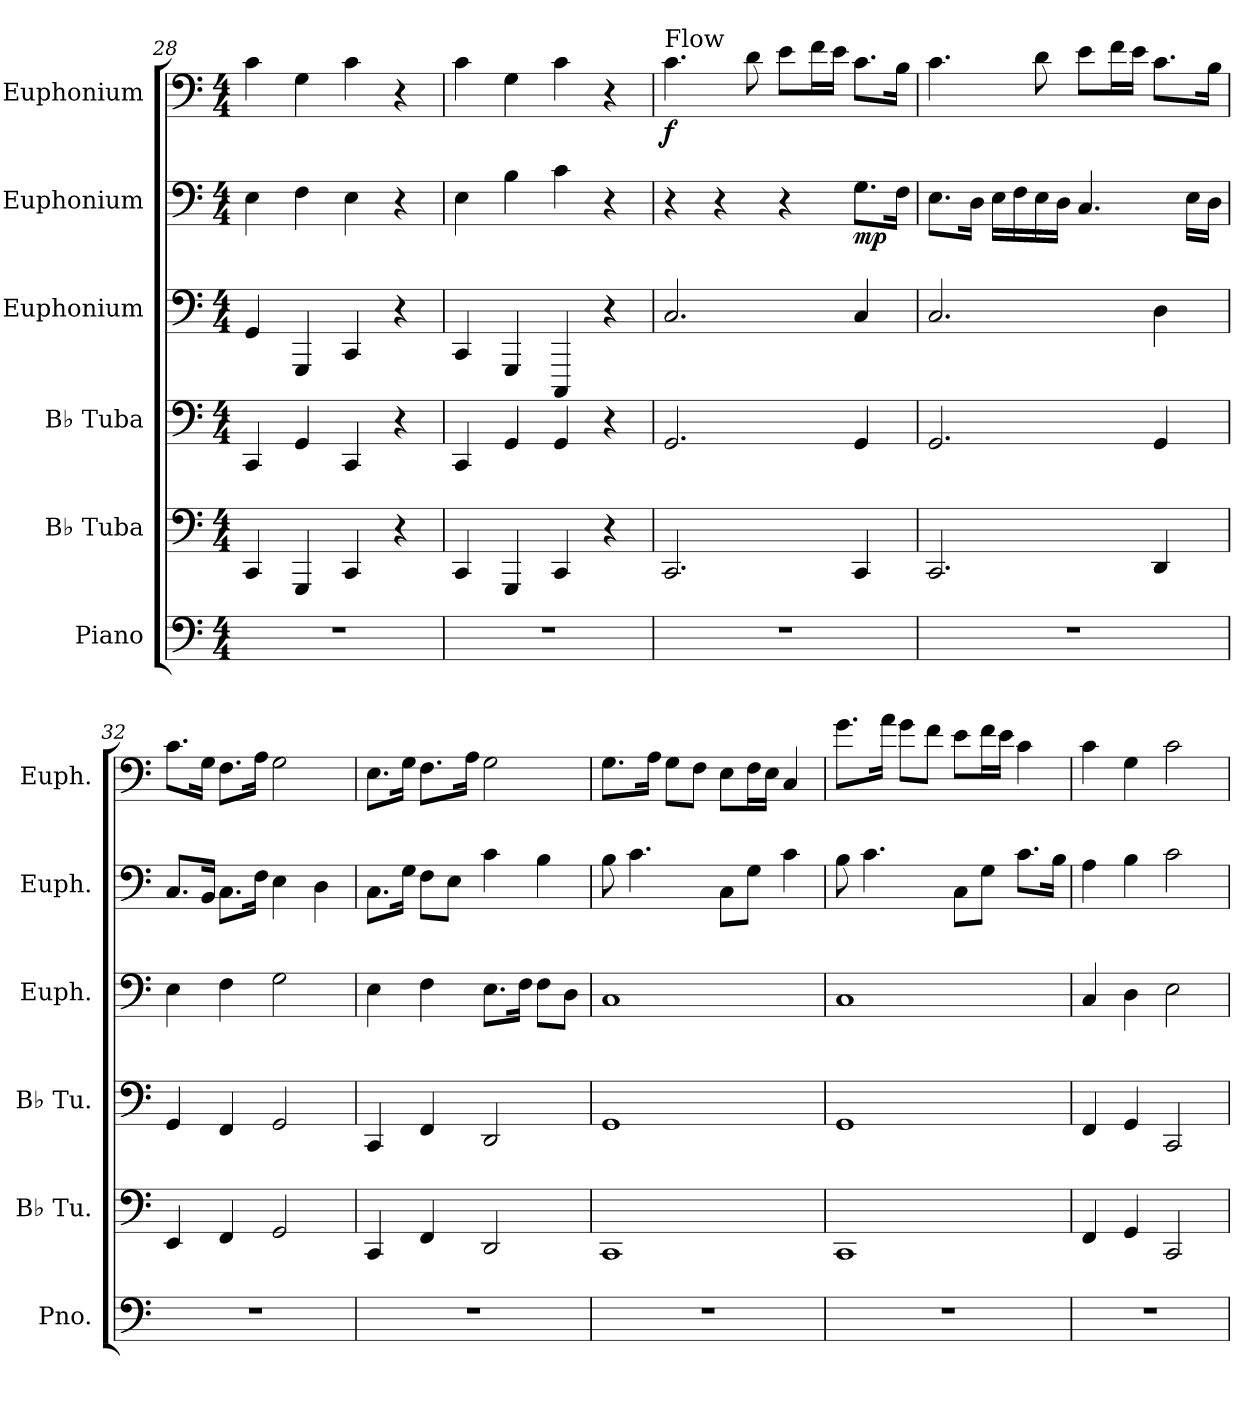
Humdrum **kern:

**kern	**kern	**kern	**kern	**kern	**dynam	**kern	**dynam
*part6	*part5	*part4	*part3	*part2	*part2	*part1	*part1
*staff6	*staff5	*staff4	*staff3	*staff2	*staff2	*staff1	*staff1
*I"Piano	*I"B♭ Tuba	*I"B♭ Tuba	*I"Euphonium	*I"Euphonium	*	*I"Euphonium	*
*I'Pno.	*I'B♭ Tu.	*I'B♭ Tu.	*I'Euph.	*I'Euph.	*	*I'Euph.	*
*clefF4	*clefF4	*clefF4	*clefF4	*clefF4	*	*clefF4	*
*k[]	*k[]	*k[]	*k[]	*k[]	*	*k[]	*
*M4/4	*M4/4	*M4/4	*M4/4	*M4/4	*	*M4/4	*
=28	=28	=28	=28	=28	=28	=28	=28
1r	4CC/	4CC/	4GG/	4E\	.	4c\	.
.	4GGG/	4GG/	4GGG/	4F\	.	4G\	.
.	4CC/	4CC/	4CC/	4E\	.	4c\	.
.	4r	4r	4r	4r	.	4r	.
=29	=29	=29	=29	=29	=29	=29	=29
1r	4CC/	4CC/	4CC/	4E\	.	4c\	.
.	4GGG/	4GG/	4GGG/	4B\	.	4G\	.
.	4CC/	4GG/	4CCC/	4c\	.	4c\	.
.	4r	4r	4r	4r	.	4r	.
=30	=30	=30	=30	=30	=30	=30	=30
!!LO:REH:place=s1:a:B:fs=14:t=IV
*	*	*	*	*	*	*MM70	*
!	!	!	!	!	!	!LO:TX:a:t=Flow	!
!	!	!	!	!	!	!	!LO:DY:b
1r	2.CC/	2.GG/	2.C/	4r	.	4.c\	f
.	.	.	.	4r	.	.	.
.	.	.	.	.	.	8d\	.
.	.	.	.	4r	.	8e\L	.
.	.	.	.	.	.	16f\L	.
.	.	.	.	.	.	16e\JJ	.
!	!	!	!	!	!LO:DY:b	!	!
.	4CC/	4GG/	4C/	8.G\L	mp	8.c\L	.
.	.	.	.	16F\Jk	.	16B\Jk	.
!!LO:PB:g=z
=31	=31	=31	=31	=31	=31	=31	=31
1r	2.CC/	2.GG/	2.C/	8.E\L	.	4.c\	.
.	.	.	.	16D\Jk	.	.	.
.	.	.	.	16E\LL	.	.	.
.	.	.	.	16F\	.	.	.
.	.	.	.	16E\	.	8d\	.
.	.	.	.	16D\JJ	.	.	.
.	.	.	.	4.C/	.	8e\L	.
.	.	.	.	.	.	16f\L	.
.	.	.	.	.	.	16e\JJ	.
.	4DD/	4GG/	4D\	.	.	8.c\L	.
.	.	.	.	16E\LL	.	.	.
.	.	.	.	16D\JJ	.	16B\Jk	.
=32	=32	=32	=32	=32	=32	=32	=32
1r	4EE/	4GG/	4E\	8.C/L	.	8.c\L	.
.	.	.	.	16BB/Jk	.	16G\Jk	.
.	4FF/	4FF/	4F\	8.C\L	.	8.F\L	.
.	.	.	.	16F\Jk	.	16A\Jk	.
.	2GG/	2GG/	2G\	4E\	.	2G\	.
.	.	.	.	4D\	.	.	.
=33	=33	=33	=33	=33	=33	=33	=33
1r	4CC/	4CC/	4E\	8.C\L	.	8.E\L	.
.	.	.	.	16G\Jk	.	16G\Jk	.
.	4FF/	4FF/	4F\	8F\L	.	8.F\L	.
.	.	.	.	8E\J	.	.	.
.	.	.	.	.	.	16A\Jk	.
.	2DD/	2DD/	8.E\L	4c\	.	2G\	.
.	.	.	16F\Jk	.	.	.	.
.	.	.	8F\L	4B\	.	.	.
.	.	.	8D\J	.	.	.	.
=34	=34	=34	=34	=34	=34	=34	=34
1r	1CC	1GG	1C	8B\	.	8.G\L	.
.	.	.	.	4.c\	.	.	.
.	.	.	.	.	.	16A\Jk	.
.	.	.	.	.	.	8G\L	.
.	.	.	.	.	.	8F\J	.
.	.	.	.	8C\L	.	8E\L	.
.	.	.	.	8G\J	.	16F\L	.
.	.	.	.	.	.	16E\JJ	.
.	.	.	.	4c\	.	4C/	.
!!LO:LB:g=z
=35	=35	=35	=35	=35	=35	=35	=35
1r	1CC	1GG	1C	8B\	.	8.g\L	.
.	.	.	.	4.c\	.	.	.
.	.	.	.	.	.	16a\Jk	.
.	.	.	.	.	.	8g\L	.
.	.	.	.	.	.	8f\J	.
.	.	.	.	8C\L	.	8e\L	.
.	.	.	.	8G\J	.	16f\L	.
.	.	.	.	.	.	16e\JJ	.
.	.	.	.	8.c\L	.	4c\	.
.	.	.	.	16B\Jk	.	.	.
=36	=36	=36	=36	=36	=36	=36	=36
1r	4FF/	4FF/	4C/	4A\	.	4c\	.
.	4GG/	4GG/	4D\	4B\	.	4G\	.
.	2CC/	2CC/	2E\	2c\	.	2c\	.
=	=	=	=	=	=	=	=
*-	*-	*-	*-	*-	*-	*-	*-
